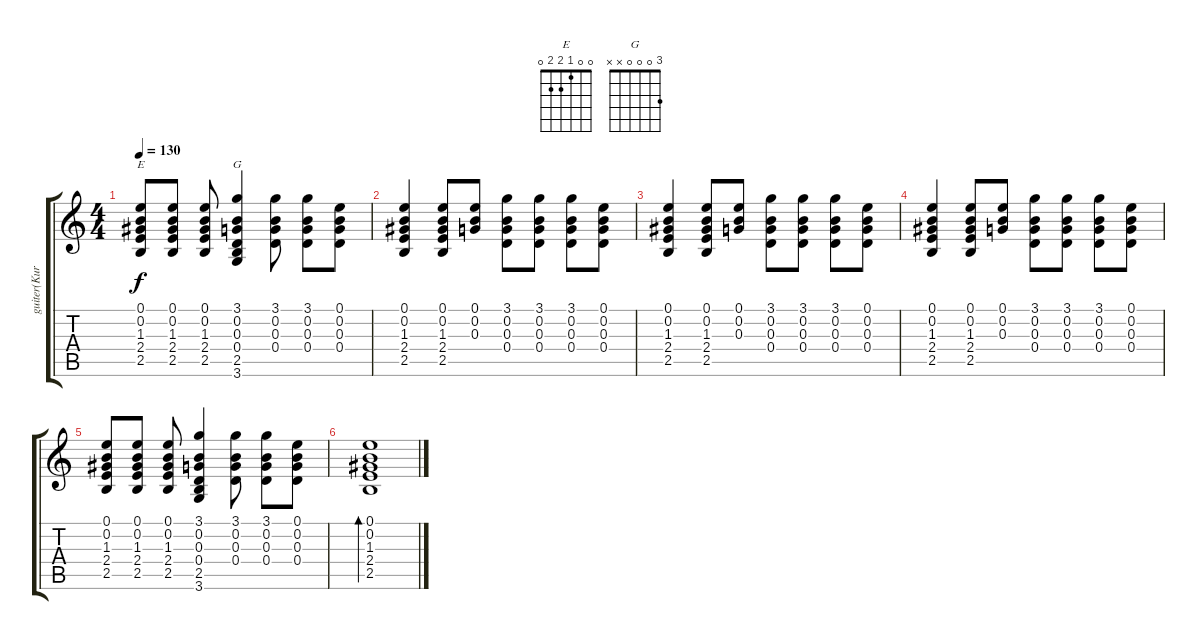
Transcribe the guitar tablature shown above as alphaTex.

\track ("guiter(Kurt Cobain)" "guiter(Kur") {instrument overdrivenguitar}
\staff {score tabs}
\tuning (E4 B3 G3 D3 A2 E2) {hide}
\chord ("E" 0 0 1 2 2 0)
\chord ("G" 3 0 0 0 x x)
\ts (4 4)
\tempo 130
\clef g2
\ks c
(0.1 0.2 1.3 2.4 2.5).8{ch "E" dy f} (0.1 0.2 1.3 2.4 2.5).8 (0.1 0.2 1.3 2.4 2.5).8 (3.1 0.2 0.3 0.4 2.5 3.6).4{ch "G"} (3.1 0.2 0.3 0.4).8 (3.1 0.2 0.3 0.4).8 (0.1 0.2 0.3 0.4).8 |
(0.1 0.2 1.3 2.4 2.5).4 (0.1 0.2 1.3 2.4 2.5).8 (0.1 0.2 0.3).8 (3.1 0.2 0.3 0.4).8 (3.1 0.2 0.3 0.4).8 (3.1 0.2 0.3 0.4).8 (0.1 0.2 0.3 0.4).8 |
(0.1 0.2 1.3 2.4 2.5).4 (0.1 0.2 1.3 2.4 2.5).8 (0.1 0.2 0.3).8 (3.1 0.2 0.3 0.4).8 (3.1 0.2 0.3 0.4).8 (3.1 0.2 0.3 0.4).8 (0.1 0.2 0.3 0.4).8 |
(0.1 0.2 1.3 2.4 2.5).4 (0.1 0.2 1.3 2.4 2.5).8 (0.1 0.2 0.3).8 (3.1 0.2 0.3 0.4).8 (3.1 0.2 0.3 0.4).8 (3.1 0.2 0.3 0.4).8 (0.1 0.2 0.3 0.4).8 |
(0.1 0.2 1.3 2.4 2.5).8 (0.1 0.2 1.3 2.4 2.5).8 (0.1 0.2 1.3 2.4 2.5).8 (3.1 0.2 0.3 0.4 2.5 3.6).4 (3.1 0.2 0.3 0.4).8 (3.1 0.2 0.3 0.4).8 (0.1 0.2 0.3 0.4).8 |
(0.1 0.2 1.3 2.4 2.5).1{bd 120}
